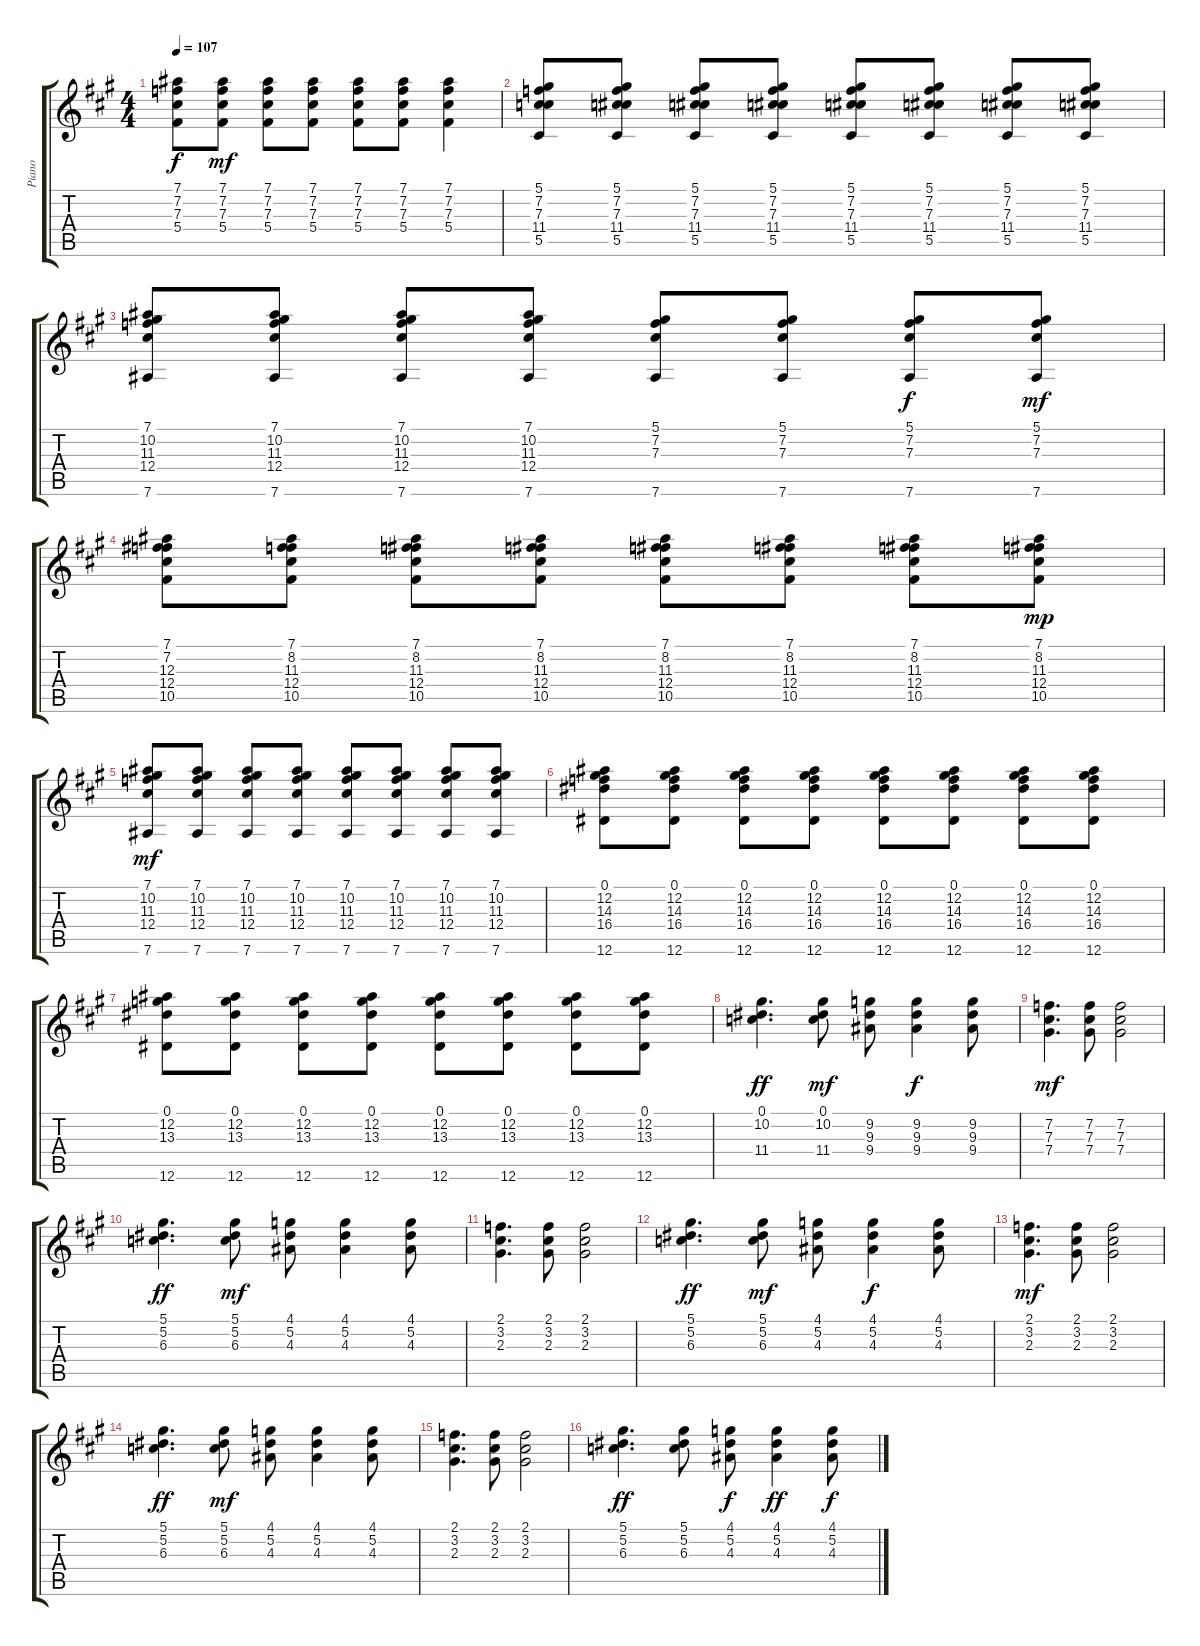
\track ("Piano" "Piano") {instrument acousticguitarnylon}
\staff {score tabs}
\tuning (Eb4 Bb3 Gb3 Db3 Ab2 Eb2) {hide}
\ts (4 4)
\tempo 107
\clef g2
\ks a
(7.1 7.2 7.3 5.4).8{dy f} (7.1 7.2 7.3 5.4).8{dy mf} (7.1 7.2 7.3 5.4).8 (7.1 7.2 7.3 5.4).8 (7.1 7.2 7.3 5.4).8 (7.1 7.2 7.3 5.4).8 (7.1 7.2 7.3 5.4).4 |
(5.1 7.2 7.3 11.4 5.5).8 (5.1 7.2 7.3 11.4 5.5).8 (5.1 7.2 7.3 11.4 5.5).8 (5.1 7.2 7.3 11.4 5.5).8 (5.1 7.2 7.3 11.4 5.5).8 (5.1 7.2 7.3 11.4 5.5).8 (5.1 7.2 7.3 11.4 5.5).8 (5.1 7.2 7.3 11.4 5.5).8 |
(7.1 10.2 11.3 12.4 7.6).8 (7.1 10.2 11.3 12.4 7.6).8 (7.1 10.2 11.3 12.4 7.6).8 (7.1 10.2 11.3 12.4 7.6).8 (5.1 7.2 7.3 7.6).8 (5.1 7.2 7.3 7.6).8 (5.1 7.2 7.3 7.6).8{dy f} (5.1 7.2 7.3 7.6).8{dy mf} |
(7.1 7.2 12.3 12.4 10.5).8 (7.1 8.2 11.3 12.4 10.5).8 (7.1 8.2 11.3 12.4 10.5).8 (7.1 8.2 11.3 12.4 10.5).8 (7.1 8.2 11.3 12.4 10.5).8 (7.1 8.2 11.3 12.4 10.5).8 (7.1 8.2 11.3 12.4 10.5).8 (7.1 8.2 11.3 12.4 10.5).8{dy mp} |
(7.1 10.2 11.3 12.4 7.6).8{dy mf} (7.1 10.2 11.3 12.4 7.6).8 (7.1 10.2 11.3 12.4 7.6).8 (7.1 10.2 11.3 12.4 7.6).8 (7.1 10.2 11.3 12.4 7.6).8 (7.1 10.2 11.3 12.4 7.6).8 (7.1 10.2 11.3 12.4 7.6).8 (7.1 10.2 11.3 12.4 7.6).8 |
(0.1 12.2 14.3 16.4 12.6).8 (0.1 12.2 14.3 16.4 12.6).8 (0.1 12.2 14.3 16.4 12.6).8 (0.1 12.2 14.3 16.4 12.6).8 (0.1 12.2 14.3 16.4 12.6).8 (0.1 12.2 14.3 16.4 12.6).8 (0.1 12.2 14.3 16.4 12.6).8 (0.1 12.2 14.3 16.4 12.6).8 |
(0.1 12.2 13.3 12.6).8 (0.1 12.2 13.3 12.6).8 (0.1 12.2 13.3 12.6).8 (0.1 12.2 13.3 12.6).8 (0.1 12.2 13.3 12.6).8 (0.1 12.2 13.3 12.6).8 (0.1 12.2 13.3 12.6).8 (0.1 12.2 13.3 12.6).8 |
(0.1 10.2 11.4).4{d dy ff} (0.1 10.2 11.4).8{dy mf} (9.2 9.3 9.4).8 (9.2 9.3 9.4).4{dy f} (9.2 9.3 9.4).8 |
(7.2 7.3 7.4).4{d dy mf} (7.2 7.3 7.4).8 (7.2 7.3 7.4).2 |
(5.1 5.2 6.3).4{d dy ff} (5.1 5.2 6.3).8{dy mf} (4.1 5.2 4.3).8 (4.1 5.2 4.3).4 (4.1 5.2 4.3).8 |
(2.1 3.2 2.3).4{d} (2.1 3.2 2.3).8 (2.1 3.2 2.3).2 |
(5.1 5.2 6.3).4{d dy ff} (5.1 5.2 6.3).8{dy mf} (4.1 5.2 4.3).8 (4.1 5.2 4.3).4{dy f} (4.1 5.2 4.3).8 |
(2.1 3.2 2.3).4{d dy mf} (2.1 3.2 2.3).8 (2.1 3.2 2.3).2 |
(5.1 5.2 6.3).4{d dy ff} (5.1 5.2 6.3).8{dy mf} (4.1 5.2 4.3).8 (4.1 5.2 4.3).4 (4.1 5.2 4.3).8 |
(2.1 3.2 2.3).4{d} (2.1 3.2 2.3).8 (2.1 3.2 2.3).2 |
(5.1 5.2 6.3).4{d dy ff} (5.1 5.2 6.3).8 (4.1 5.2 4.3).8{dy f} (4.1 5.2 4.3).4{dy ff} (4.1 5.2 4.3).8{dy f}
